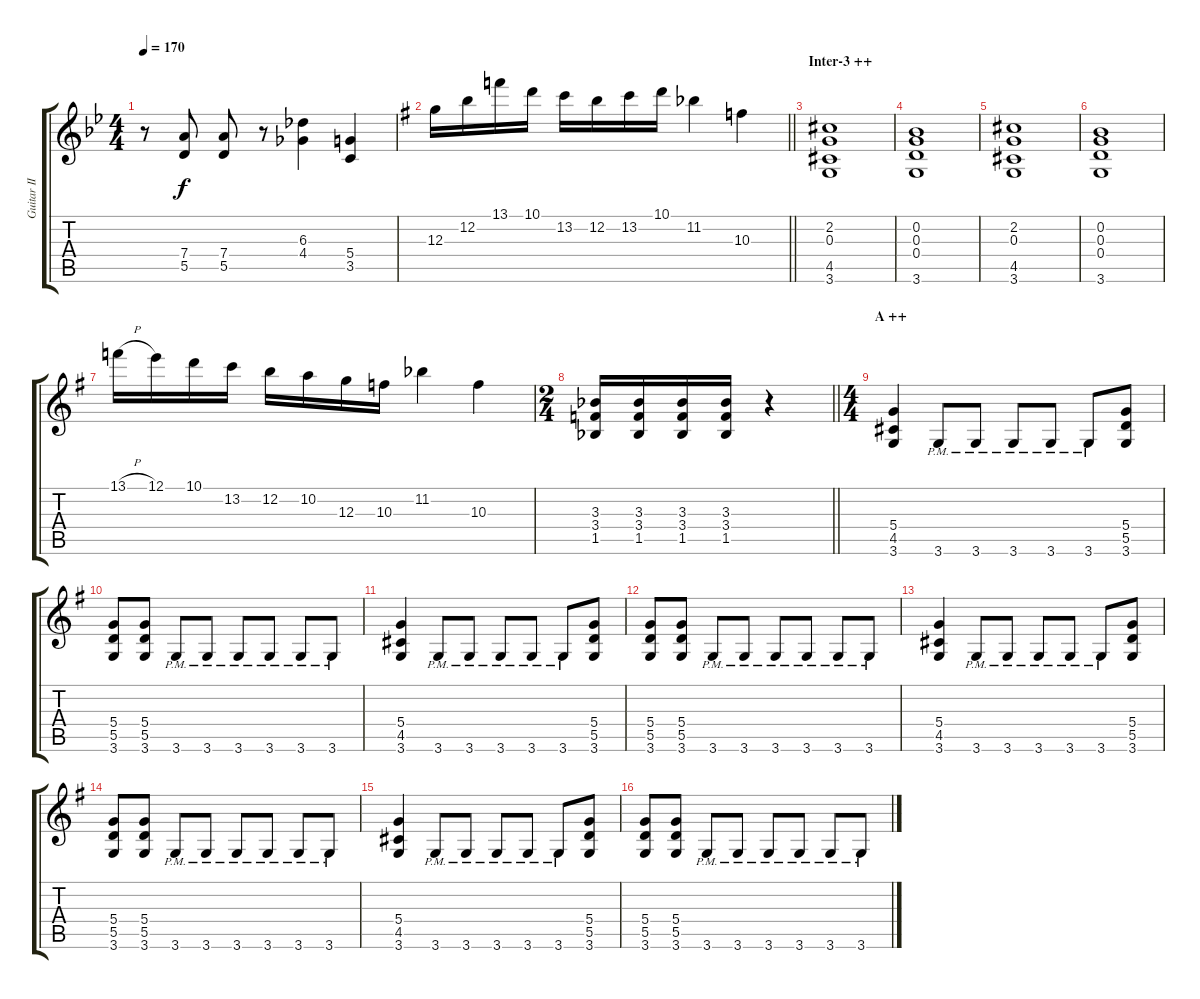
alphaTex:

\track ("Guitar II (Kawaguchi Norimi/\"Christina\")" "Guitar II ") {instrument overdrivenguitar}
\staff {score tabs}
\tuning (E4 B3 G3 D3 A2 E2) {hide}
\ts (4 4)
\tempo 170
\clef g2
\ks bb
r.8{dy f} (7.4 5.5).8 (7.4 5.5).8 r.8 (6.3 4.4).4 (5.4 3.5).4 |
\barLineRight lightlight
\ks g
12.3.16 12.2.16 13.1.16 10.1.16 13.2.16 12.2.16 13.2.16 10.1.16 11.2{acc b}.4 10.3.4 |
\section ("" "Inter-3 ++")
(2.2 0.3 4.5 3.6).1 |
(0.2 0.3 0.4 3.6).1 |
(2.2 0.3 4.5 3.6).1 |
(0.2 0.3 0.4 3.6).1 |
13.1{h}.16 12.1.16 10.1.16 13.2.16 12.2.16 10.2.16 12.3.16 10.3.16 11.2{acc b}.4 10.3.4 |
\ts (2 4)
\barLineRight lightlight
(3.3{acc b} 3.4 1.5{acc b}).16 (3.3{acc b} 3.4 1.5{acc b}).16 (3.3{acc b} 3.4 1.5{acc b}).16 (3.3{acc b} 3.4 1.5{acc b}).16 r.4 |
\ts (4 4)
\section ("" "A ++")
(5.4 4.5 3.6).4 3.6{pm}.8 3.6{pm}.8 3.6{pm}.8 3.6{pm}.8 3.6{pm}.8 (5.4 5.5 3.6).8 |
(5.4 5.5 3.6).8 (5.4 5.5 3.6).8 3.6{pm}.8 3.6{pm}.8 3.6{pm}.8 3.6{pm}.8 3.6{pm}.8 3.6{pm}.8 |
(5.4 4.5 3.6).4 3.6{pm}.8 3.6{pm}.8 3.6{pm}.8 3.6{pm}.8 3.6{pm}.8 (5.4 5.5 3.6).8 |
(5.4 5.5 3.6).8 (5.4 5.5 3.6).8 3.6{pm}.8 3.6{pm}.8 3.6{pm}.8 3.6{pm}.8 3.6{pm}.8 3.6{pm}.8 |
(5.4 4.5 3.6).4 3.6{pm}.8 3.6{pm}.8 3.6{pm}.8 3.6{pm}.8 3.6{pm}.8 (5.4 5.5 3.6).8 |
(5.4 5.5 3.6).8 (5.4 5.5 3.6).8 3.6{pm}.8 3.6{pm}.8 3.6{pm}.8 3.6{pm}.8 3.6{pm}.8 3.6{pm}.8 |
(5.4 4.5 3.6).4 3.6{pm}.8 3.6{pm}.8 3.6{pm}.8 3.6{pm}.8 3.6{pm}.8 (5.4 5.5 3.6).8 |
(5.4 5.5 3.6).8 (5.4 5.5 3.6).8 3.6{pm}.8 3.6{pm}.8 3.6{pm}.8 3.6{pm}.8 3.6{pm}.8 3.6{pm}.8
